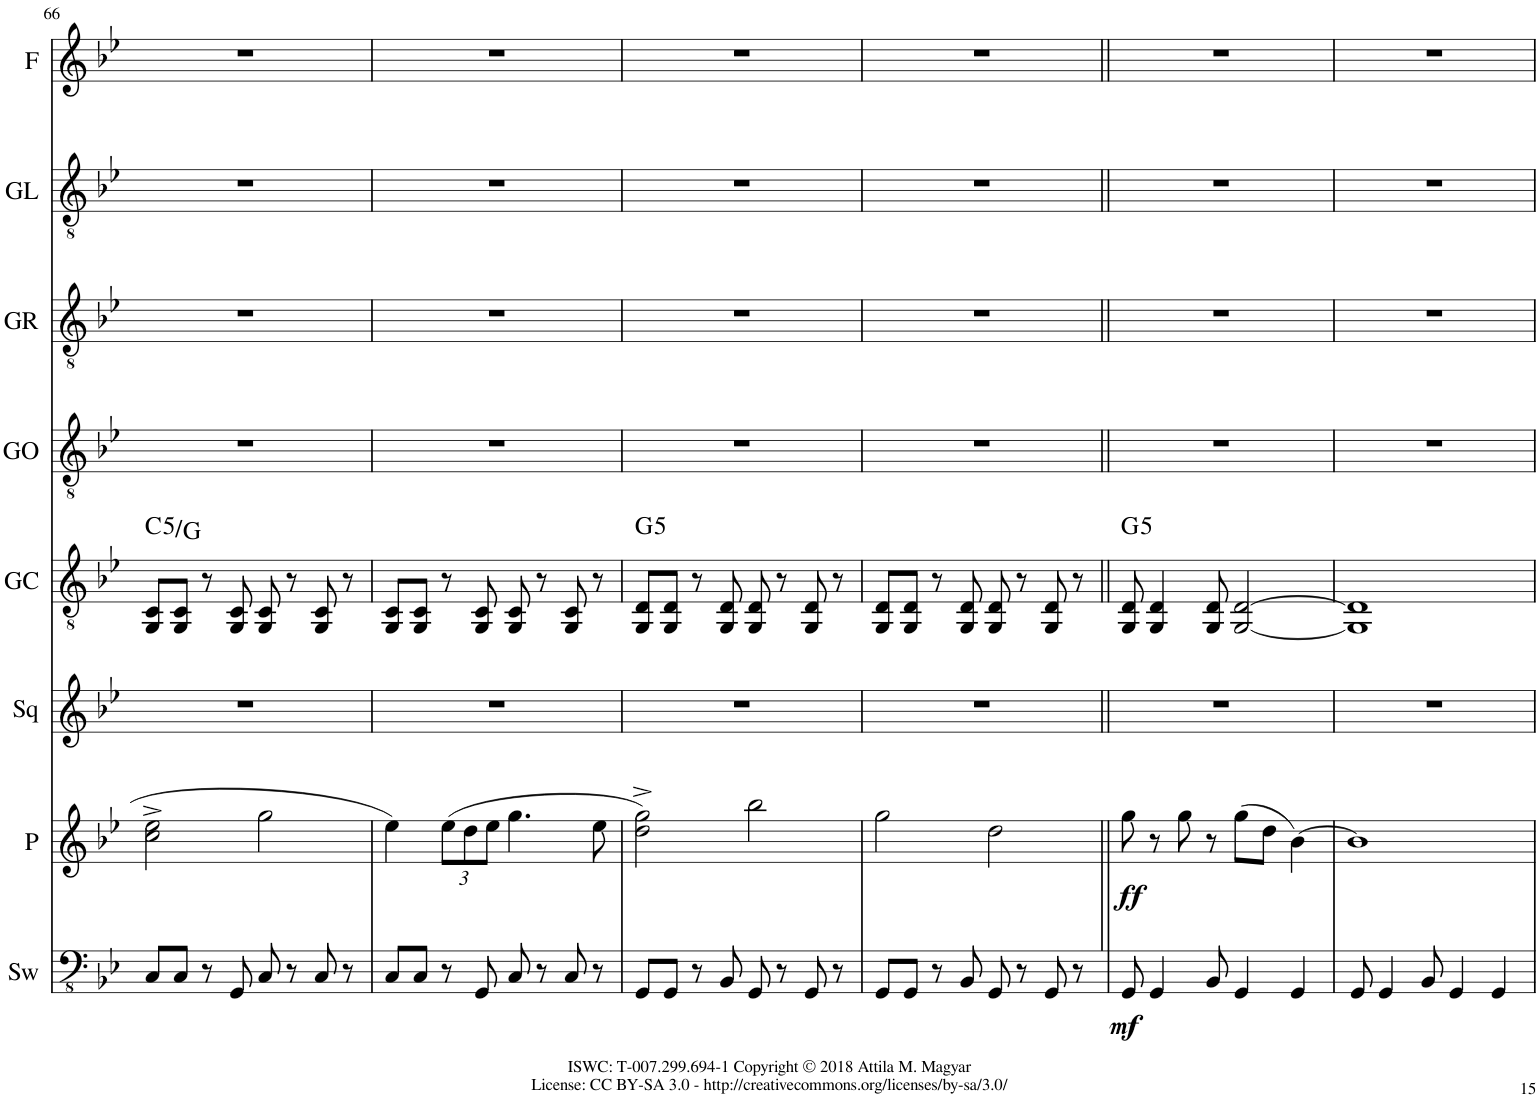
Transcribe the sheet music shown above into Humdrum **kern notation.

**kern	**dynam	**kern	**dynam	**kern	**kern	**harte	**kern	**kern	**kern	**kern
*part8	*part8	*part7	*part7	*part6	*part5	*part5	*part4	*part3	*part2	*part1
*staff8	*staff8	*staff7	*staff7	*staff6	*staff5	*	*staff4	*staff3	*staff2	*staff1
*I"Saw	*	*I"Piano	*	*I"Square	*I"Guitar Center	*	*I"Guitar Outro	*I"Guitar Right	*I"Guitar Left	*I"Flute
*I'Sw	*	*I'P	*	*I'Sq	*I'GC	*	*I'GO	*I'GR	*I'GL	*I'F
!!LO:PB:g=z
*clefFv4	*	*clefG2	*	*clefG2	*clefGv2	*	*clefGv2	*clefGv2	*clefGv2	*clefG2
*k[b-e-]	*	*k[b-e-]	*	*k[b-e-]	*k[b-e-]	*	*k[b-e-]	*k[b-e-]	*k[b-e-]	*k[b-e-]
*M4/4	*	*M4/4	*	*M4/4	*M4/4	*	*M4/4	*M4/4	*M4/4	*M4/4
=66	=66	=66	=66	=66	=66	=66	=66	=66	=66	=66
!	!	!	!	!	!	!LO:H:kt=5	!	!	!	!
8CC/L	.	2cc\^ 2ee-\^	.	1r	8GG/ 8C/L	C:(1,5)/5	1r	1r	1r	1r
8CC/J	.	.	.	.	8GG/ 8C/J	.	.	.	.	.
8r	.	.	.	.	8r	.	.	.	.	.
8GGG/	.	.	.	.	8GG/ 8C/	.	.	.	.	.
8CC/	.	2gg\	.	.	8GG/ 8C/	.	.	.	.	.
8r	.	.	.	.	8r	.	.	.	.	.
8CC/	.	.	.	.	8GG/ 8C/	.	.	.	.	.
8r	.	.	.	.	8r	.	.	.	.	.
=67	=67	=67	=67	=67	=67	=67	=67	=67	=67	=67
8CC/L	.	4ee-\	.	1r	8GG/ 8C/L	.	1r	1r	1r	1r
8CC/J	.	.	.	.	8GG/ 8C/J	.	.	.	.	.
*	*	*Xbrackettup	*	*	*	*	*	*	*	*
8r	.	(12ee-\L	.	.	8r	.	.	.	.	.
.	.	12dd\	.	.	.	.	.	.	.	.
8GGG/	.	.	.	.	8GG/ 8C/	.	.	.	.	.
.	.	12ee-\J	.	.	.	.	.	.	.	.
8CC/	.	4.gg\	.	.	8GG/ 8C/	.	.	.	.	.
8r	.	.	.	.	8r	.	.	.	.	.
8CC/	.	.	.	.	8GG/ 8C/	.	.	.	.	.
8r	.	8ee-\	.	.	8r	.	.	.	.	.
=68	=68	=68	=68	=68	=68	=68	=68	=68	=68	=68
!	!	!	!	!	!	!LO:H:kt=5	!	!	!	!
8GGG/L	.	2dd\^ 2gg\^)	.	1r	8GG/ 8D/L	G:(1,5)	1r	1r	1r	1r
8GGG/J	.	.	.	.	8GG/ 8D/J	.	.	.	.	.
8r	.	.	.	.	8r	.	.	.	.	.
8BBB-/	.	.	.	.	8GG/ 8D/	.	.	.	.	.
8GGG/	.	2bb-\	.	.	8GG/ 8D/	.	.	.	.	.
8r	.	.	.	.	8r	.	.	.	.	.
8GGG/	.	.	.	.	8GG/ 8D/	.	.	.	.	.
8r	.	.	.	.	8r	.	.	.	.	.
=69	=69	=69	=69	=69	=69	=69	=69	=69	=69	=69
8GGG/L	.	2gg\	.	1r	8GG/ 8D/L	.	1r	1r	1r	1r
8GGG/J	.	.	.	.	8GG/ 8D/J	.	.	.	.	.
8r	.	.	.	.	8r	.	.	.	.	.
8BBB-/	.	.	.	.	8GG/ 8D/	.	.	.	.	.
8GGG/	.	2dd\	.	.	8GG/ 8D/	.	.	.	.	.
8r	.	.	.	.	8r	.	.	.	.	.
8GGG/	.	.	.	.	8GG/ 8D/	.	.	.	.	.
8r	.	.	.	.	8r	.	.	.	.	.
=70||	=70||	=70||	=70||	=70||	=70||	=70||	=70||	=70||	=70||	=70||
!	!LO:DY:b	!	!LO:DY:b	!	!	!LO:H:kt=5	!	!	!	!
8GGG/	mf	8gg\	ff	1r	8GG/ 8D/	G:(1,5)	1r	1r	1r	1r
4GGG/	.	8r	.	.	4GG/ 4D/	.	.	.	.	.
.	.	8gg\	.	.	.	.	.	.	.	.
8BBB-/	.	8r	.	.	8GG/ 8D/	.	.	.	.	.
4GGG/	.	(8gg\L	.	.	[2GG/ [2D/	.	.	.	.	.
.	.	8dd\J	.	.	.	.	.	.	.	.
4GGG/	.	[4b-\)	.	.	.	.	.	.	.	.
=71	=71	=71	=71	=71	=71	=71	=71	=71	=71	=71
8GGG/	.	1b-]	.	1r	1GG] 1D]	.	1r	1r	1r	1r
4GGG/	.	.	.	.	.	.	.	.	.	.
8BBB-/	.	.	.	.	.	.	.	.	.	.
4GGG/	.	.	.	.	.	.	.	.	.	.
4GGG/	.	.	.	.	.	.	.	.	.	.
=	=	=	=	=	=	=	=	=	=	=
*-	*-	*-	*-	*-	*-	*-	*-	*-	*-	*-
